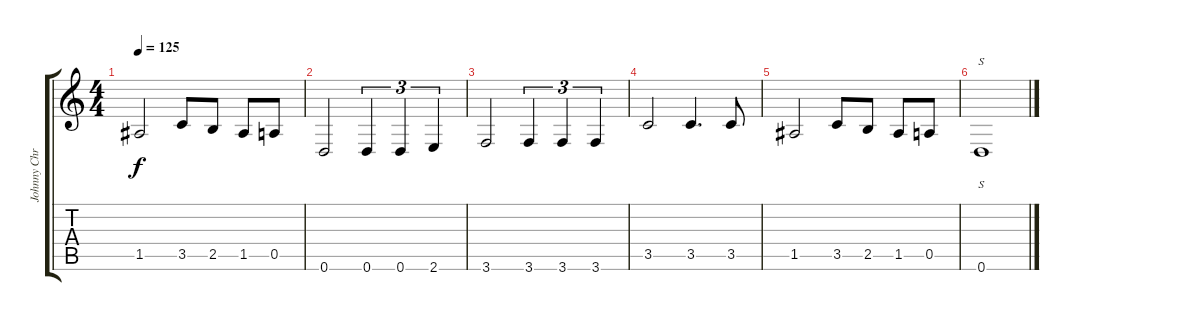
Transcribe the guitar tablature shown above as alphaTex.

\track ("Johnny Christ" "Johnny Chr") {instrument electricbasspick}
\staff {score tabs}
\tuning (E4 B3 G3 D3 A2 D2) {hide}
\ts (4 4)
\tempo 125
\clef g2
\ks c
1.5.2{dy f} 3.5.8 2.5.8 1.5.8 0.5.8 |
0.6.2 0.6.4{tu (3 2)} 0.6.4{tu (3 2)} 2.6.4{tu (3 2)} |
3.6.2 3.6.4{tu (3 2)} 3.6.4{tu (3 2)} 3.6.4{tu (3 2)} |
3.5.2 3.5.4{d} 3.5.8 |
1.5.2 3.5.8 2.5.8 1.5.8 0.5.8 |
0.6.1{s}
